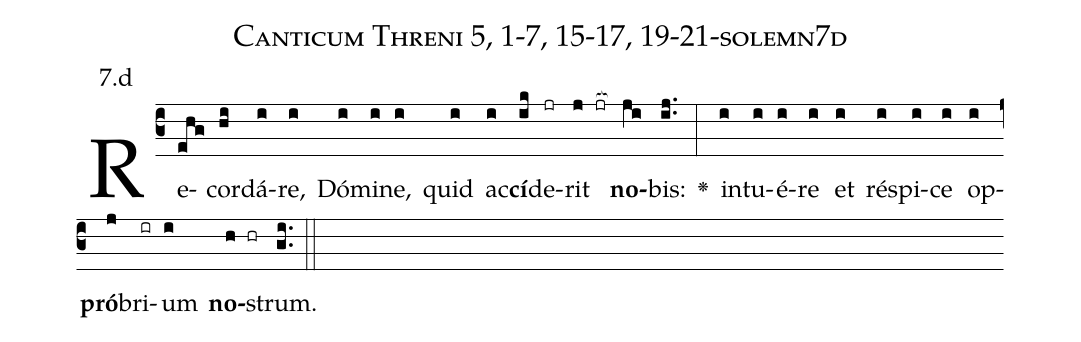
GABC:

name: Canticum Threni 5, 1-7, 15-17, 19-21-solemn7d;
annotation: 7.d;
%%
(c3)Re(ehg)cor(hi)dá(i)re,(i) Dó(i)mi(i)ne,(i) quid(i) ac(i)<b>cí</b>(ik)de(jr)rit(j jr[ocb:1{]) <b>no</b>(ji[ocb:0}])bis:(ij..) <v>\greheightstar</v>(:) in(i)tu(i)é(i)re(i) et(i) ré(i)spi(i)ce(i) op(i)<b>pró</b>(j)bri(ir)um(i) <b>no</b>(h hr)strum.(gi..) (::)


%E(i) u(i) o(j) u(i) a(h) e.(gi..) (::)
